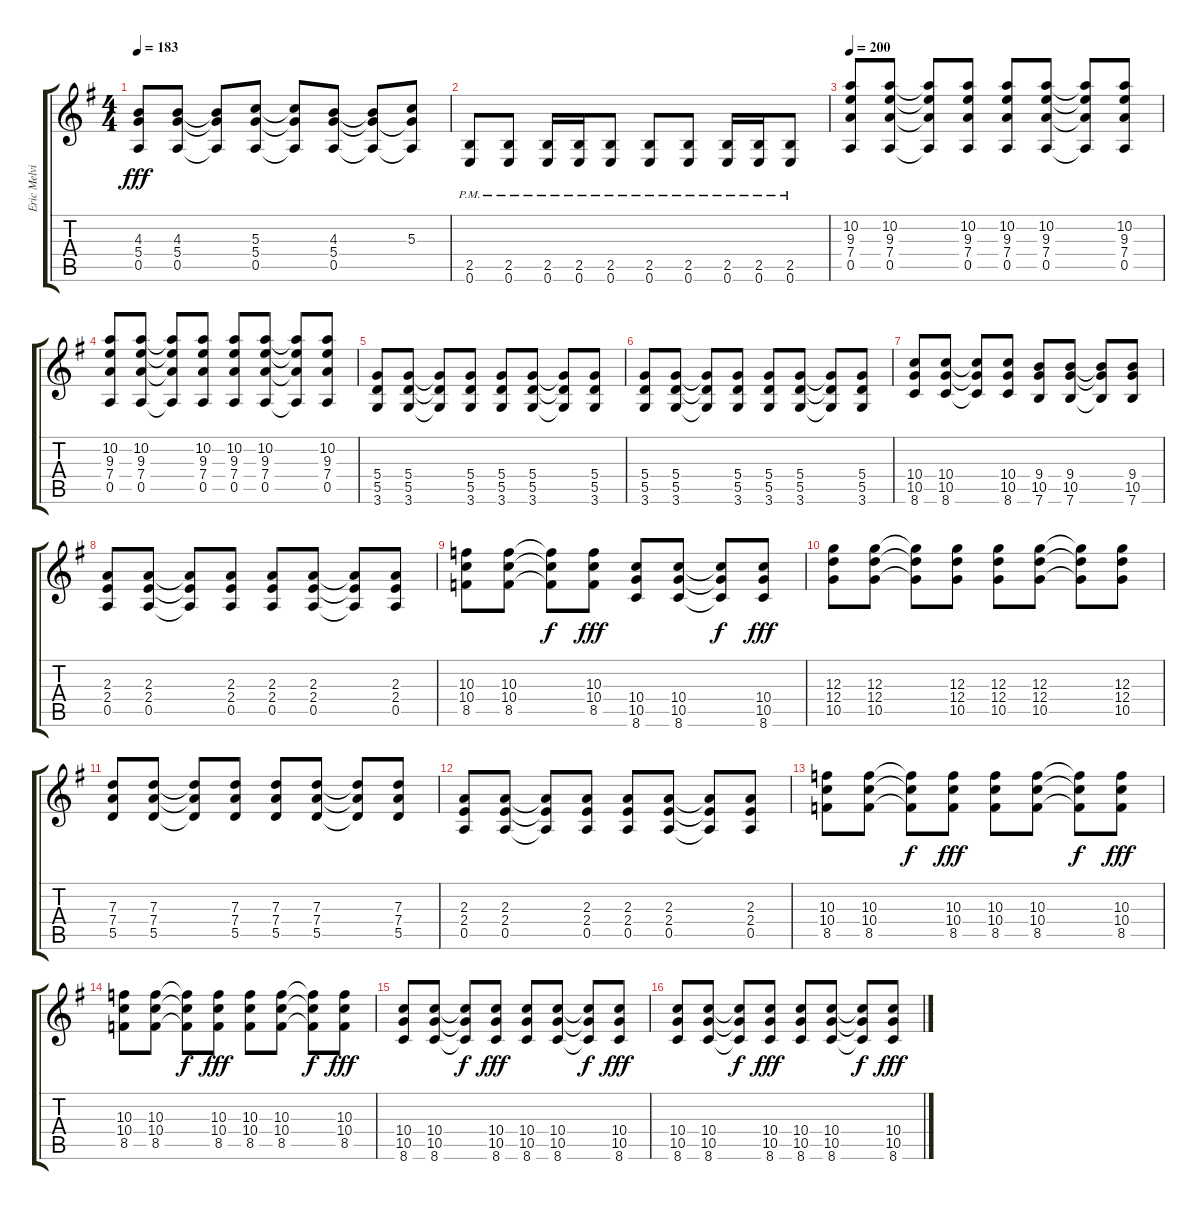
\track ("Eric Melvin" "Eric Melvi") {instrument overdrivenguitar}
\staff {score tabs}
\tuning (E4 B3 G3 D3 A2 E2) {hide}
\ts (4 4)
\tempo 183
\clef g2
\ks eminor
(4.3 5.4 0.5).8{dy fff} (4.3 5.4 0.5).8 (4.3{t} 5.4{t} 0.5{t}).8 (5.3 5.4 0.5).8 (5.3{t} 5.4{t} 0.5{t}).8 (4.3 5.4 0.5).8 (4.3{t} 5.4{t} 0.5{t}).8 (5.3 5.4{t} 0.5{t}).8 |
(2.5{pm} 0.6{pm}).8 (2.5{pm} 0.6{pm}).8 (2.5{pm} 0.6{pm}).16 (2.5{pm} 0.6{pm}).16 (2.5{pm} 0.6{pm}).8 (2.5{pm} 0.6{pm}).8 (2.5{pm} 0.6{pm}).8 (2.5{pm} 0.6{pm}).16 (2.5{pm} 0.6{pm}).16 (2.5{pm} 0.6{pm}).8 |
\tempo 200
(10.2 9.3 7.4 0.5).8 (10.2 9.3 7.4 0.5).8 (10.2{t} 9.3{t} 7.4{t} 0.5{t}).8 (10.2 9.3 7.4 0.5).8 (10.2 9.3 7.4 0.5).8 (10.2 9.3 7.4 0.5).8 (10.2{t} 9.3{t} 7.4{t} 0.5{t}).8 (10.2 9.3 7.4 0.5).8 |
(10.2 9.3 7.4 0.5).8 (10.2 9.3 7.4 0.5).8 (10.2{t} 9.3{t} 7.4{t} 0.5{t}).8 (10.2 9.3 7.4 0.5).8 (10.2 9.3 7.4 0.5).8 (10.2 9.3 7.4 0.5).8 (10.2{t} 9.3{t} 7.4{t} 0.5{t}).8 (10.2 9.3 7.4 0.5).8 |
(5.4 5.5 3.6).8 (5.4 5.5 3.6).8 (5.4{t} 5.5{t} 3.6{t}).8 (5.4 5.5 3.6).8 (5.4 5.5 3.6).8 (5.4 5.5 3.6).8 (5.4{t} 5.5{t} 3.6{t}).8 (5.4 5.5 3.6).8 |
(5.4 5.5 3.6).8 (5.4 5.5 3.6).8 (5.4{t} 5.5{t} 3.6{t}).8 (5.4 5.5 3.6).8 (5.4 5.5 3.6).8 (5.4 5.5 3.6).8 (5.4{t} 5.5{t} 3.6{t}).8 (5.4 5.5 3.6).8 |
(10.4 10.5 8.6).8 (10.4 10.5 8.6).8 (10.4{t} 10.5{t} 8.6{t}).8 (10.4 10.5 8.6).8 (9.4 10.5 7.6).8 (9.4 10.5 7.6).8 (9.4{t} 10.5{t} 7.6{t}).8 (9.4 10.5 7.6).8 |
(2.3 2.4 0.5).8 (2.3 2.4 0.5).8 (2.3{t} 2.4{t} 0.5{t}).8 (2.3 2.4 0.5).8 (2.3 2.4 0.5).8 (2.3 2.4 0.5).8 (2.3{t} 2.4{t} 0.5{t}).8 (2.3 2.4 0.5).8 |
(10.3 10.4 8.5).8 (10.3 10.4 8.5).8 (10.3{t} 10.4{t} 8.5{t}).8{dy f} (10.3 10.4 8.5).8{dy fff} (10.4 10.5 8.6).8 (10.4 10.5 8.6).8 (10.4{t} 10.5{t} 8.6{t}).8{dy f} (10.4 10.5 8.6).8{dy fff} |
(12.3 12.4 10.5).8 (12.3 12.4 10.5).8 (12.3{t} 12.4{t} 10.5{t}).8 (12.3 12.4 10.5).8 (12.3 12.4 10.5).8 (12.3 12.4 10.5).8 (12.3{t} 12.4{t} 10.5{t}).8 (12.3 12.4 10.5).8 |
(7.3 7.4 5.5).8 (7.3 7.4 5.5).8 (7.3{t} 7.4{t} 5.5{t}).8 (7.3 7.4 5.5).8 (7.3 7.4 5.5).8 (7.3 7.4 5.5).8 (7.3{t} 7.4{t} 5.5{t}).8 (7.3 7.4 5.5).8 |
(2.3 2.4 0.5).8 (2.3 2.4 0.5).8 (2.3{t} 2.4{t} 0.5{t}).8 (2.3 2.4 0.5).8 (2.3 2.4 0.5).8 (2.3 2.4 0.5).8 (2.3{t} 2.4{t} 0.5{t}).8 (2.3 2.4 0.5).8 |
(10.3 10.4 8.5).8 (10.3 10.4 8.5).8 (10.3{t} 10.4{t} 8.5{t}).8{dy f} (10.3 10.4 8.5).8{dy fff} (10.3 10.4 8.5).8 (10.3 10.4 8.5).8 (10.3{t} 10.4{t} 8.5{t}).8{dy f} (10.3 10.4 8.5).8{dy fff} |
(10.3 10.4 8.5).8 (10.3 10.4 8.5).8 (10.3{t} 10.4{t} 8.5{t}).8{dy f} (10.3 10.4 8.5).8{dy fff} (10.3 10.4 8.5).8 (10.3 10.4 8.5).8 (10.3{t} 10.4{t} 8.5{t}).8{dy f} (10.3 10.4 8.5).8{dy fff} |
(10.4 10.5 8.6).8 (10.4 10.5 8.6).8 (10.4{t} 10.5{t} 8.6{t}).8{dy f} (10.4 10.5 8.6).8{dy fff} (10.4 10.5 8.6).8 (10.4 10.5 8.6).8 (10.4{t} 10.5{t} 8.6{t}).8{dy f} (10.4 10.5 8.6).8{dy fff} |
(10.4 10.5 8.6).8 (10.4 10.5 8.6).8 (10.4{t} 10.5{t} 8.6{t}).8{dy f} (10.4 10.5 8.6).8{dy fff} (10.4 10.5 8.6).8 (10.4 10.5 8.6).8 (10.4{t} 10.5{t} 8.6{t}).8{dy f} (10.4 10.5 8.6).8{dy fff}
